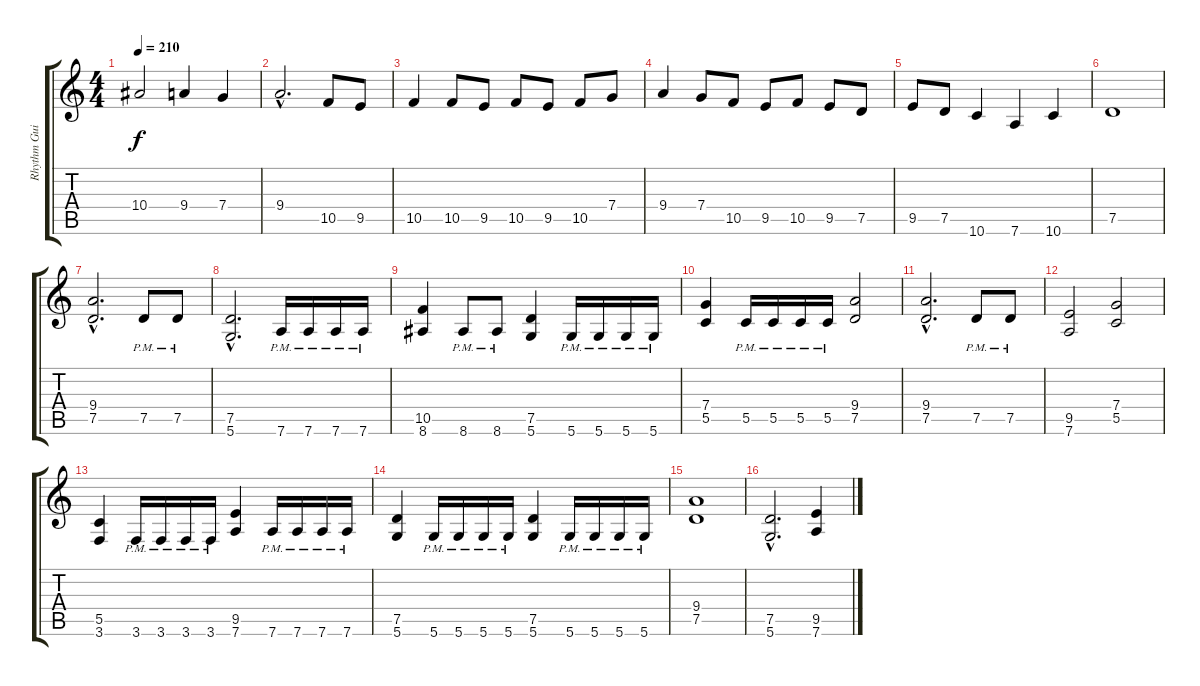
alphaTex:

\track ("Rhythm Guitar" "Rhythm Gui") {instrument distortionguitar}
\staff {score tabs}
\tuning (D4 A3 F3 C3 G2 D2) {hide}
\ts (4 4)
\tempo 210
\clef g2
\ks c
10.4.2{dy f} 9.4.4 7.4.4 |
9.4{hac}.2{d} 10.5.8 9.5.8 |
10.5.4 10.5.8 9.5.8 10.5.8 9.5.8 10.5.8 7.4.8 |
9.4.4 7.4.8 10.5.8 9.5.8 10.5.8 9.5.8 7.5.8 |
9.5.8 7.5.8 10.6.4 7.6.4 10.6.4 |
7.5.1 |
(9.4{hac} 7.5{hac}).2{d balance 8} 7.5{pm}.8 7.5{pm}.8 |
(7.5{hac} 5.6{hac}).2{d} 7.6{pm}.16 7.6{pm}.16 7.6{pm}.16 7.6{pm}.16 |
(10.5 8.6).4 8.6{pm}.8 8.6{pm}.8 (7.5 5.6).4 5.6{pm}.16 5.6{pm}.16 5.6{pm}.16 5.6{pm}.16 |
(7.4 5.5).4 5.5{pm}.16 5.5{pm}.16 5.5{pm}.16 5.5{pm}.16 (9.4 7.5).2 |
(9.4{hac} 7.5{hac}).2{d} 7.5{pm}.8 7.5{pm}.8 |
(9.5 7.6).2 (7.4 5.5).2 |
(5.5 3.6).4 3.6{pm}.16 3.6{pm}.16 3.6{pm}.16 3.6{pm}.16 (9.5 7.6).4 7.6{pm}.16 7.6{pm}.16 7.6{pm}.16 7.6{pm}.16 |
(7.5 5.6).4 5.6{pm}.16 5.6{pm}.16 5.6{pm}.16 5.6{pm}.16 (7.5 5.6).4 5.6{pm}.16 5.6{pm}.16 5.6{pm}.16 5.6{pm}.16 |
(9.4 7.5).1 |
(7.5{hac} 5.6{hac}).2{d} (9.5 7.6).4
